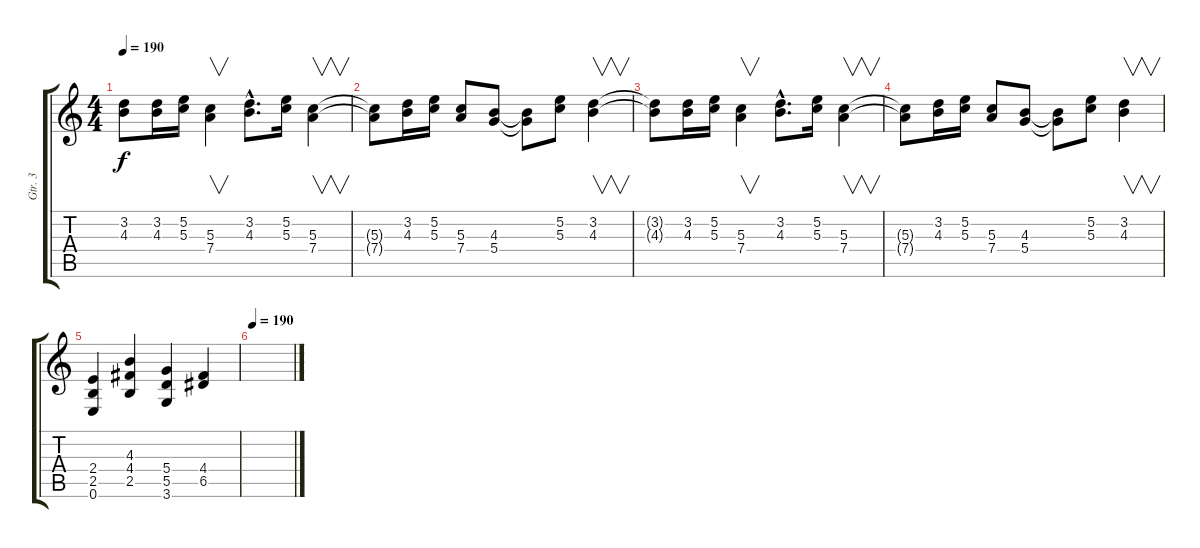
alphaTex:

\track ("Gtr. 3" "Gtr. 3") {instrument acousticguitarnylon}
\staff {score tabs}
\tuning (E4 B3 G3 D3 A2 E2) {hide}
\ts (4 4)
\tempo 190
\clef g2
\ks c
(3.2{t} 4.3{t}).8{dy f} (3.2 4.3).16 (5.2 5.3).16 (5.3 7.4).4{v} (3.2{hac} 4.3{hac}).8{d} (5.2 5.3).16 (5.3 7.4).4{v} |
(5.3{t} 7.4{t}).8 (3.2 4.3).16 (5.2 5.3).16 (5.3 7.4).8 (4.3 5.4).8 (4.3{t} 5.4{t}).8 (5.2 5.3).8 (3.2 4.3).4{v} |
(3.2{t} 4.3{t}).8 (3.2 4.3).16 (5.2 5.3).16 (5.3 7.4).4{v} (3.2{hac} 4.3{hac}).8{d} (5.2 5.3).16 (5.3 7.4).4{v} |
(5.3{t} 7.4{t}).8 (3.2 4.3).16 (5.2 5.3).16 (5.3 7.4).8 (4.3 5.4).8 (4.3{t} 5.4{t}).8 (5.2 5.3).8 (3.2 4.3).4{v} |
(2.4 2.5 0.6).4 (4.3 4.4 2.5).4 (5.4 5.5 3.6).4 (4.4 6.5).4 |
\tempo 190
